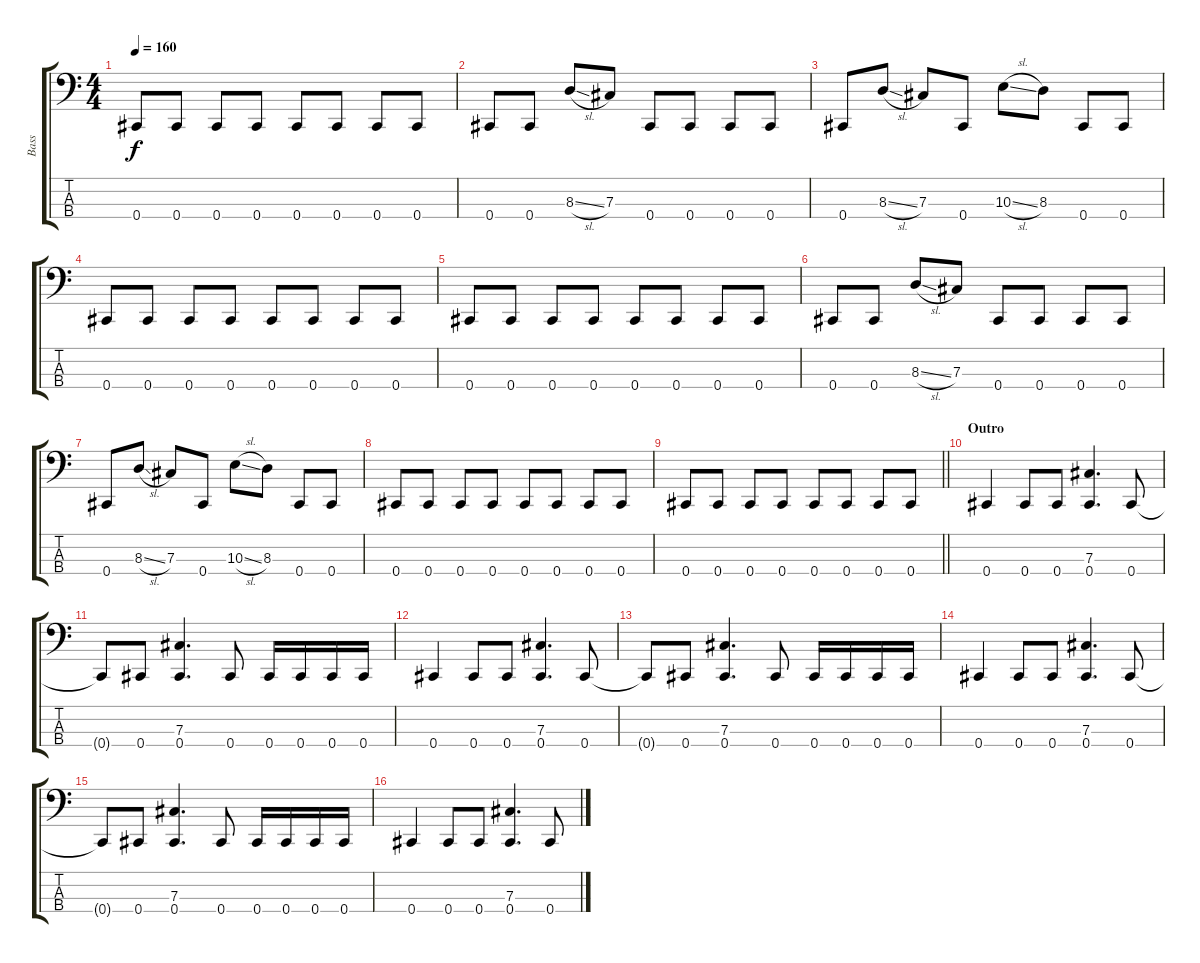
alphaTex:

\track ("Bass" "Bass") {instrument electricbasspick}
\staff {score tabs}
\tuning (E2 B1 Gb1 Db1) {hide}
\ts (4 4)
\tempo 160
\clef f4
\ks c
0.4.8{dy f} 0.4.8 0.4.8 0.4.8 0.4.8 0.4.8 0.4.8 0.4.8 |
0.4.8 0.4.8 8.3{sl}.8 7.3.8 0.4.8 0.4.8 0.4.8 0.4.8 |
0.4.8 8.3{sl}.8 7.3.8 0.4.8 10.3{sl}.8 8.3.8 0.4.8 0.4.8 |
0.4.8 0.4.8 0.4.8 0.4.8 0.4.8 0.4.8 0.4.8 0.4.8 |
0.4.8 0.4.8 0.4.8 0.4.8 0.4.8 0.4.8 0.4.8 0.4.8 |
0.4.8 0.4.8 8.3{sl}.8 7.3.8 0.4.8 0.4.8 0.4.8 0.4.8 |
0.4.8 8.3{sl}.8 7.3.8 0.4.8 10.3{sl}.8 8.3.8 0.4.8 0.4.8 |
0.4.8 0.4.8 0.4.8 0.4.8 0.4.8 0.4.8 0.4.8 0.4.8 |
\barLineRight lightlight
0.4.8 0.4.8 0.4.8 0.4.8 0.4.8 0.4.8 0.4.8 0.4.8 |
\section ("" "Outro")
0.4.4 0.4.8 0.4.8 (7.3 0.4).4{d} 0.4.8 |
0.4{t}.8 0.4.8 (7.3 0.4).4{d} 0.4.8 0.4.16 0.4.16 0.4.16 0.4.16 |
0.4.4 0.4.8 0.4.8 (7.3 0.4).4{d} 0.4.8 |
0.4{t}.8 0.4.8 (7.3 0.4).4{d} 0.4.8 0.4.16 0.4.16 0.4.16 0.4.16 |
0.4.4 0.4.8 0.4.8 (7.3 0.4).4{d} 0.4.8 |
0.4{t}.8 0.4.8 (7.3 0.4).4{d} 0.4.8 0.4.16 0.4.16 0.4.16 0.4.16 |
0.4.4 0.4.8 0.4.8 (7.3 0.4).4{d} 0.4.8
